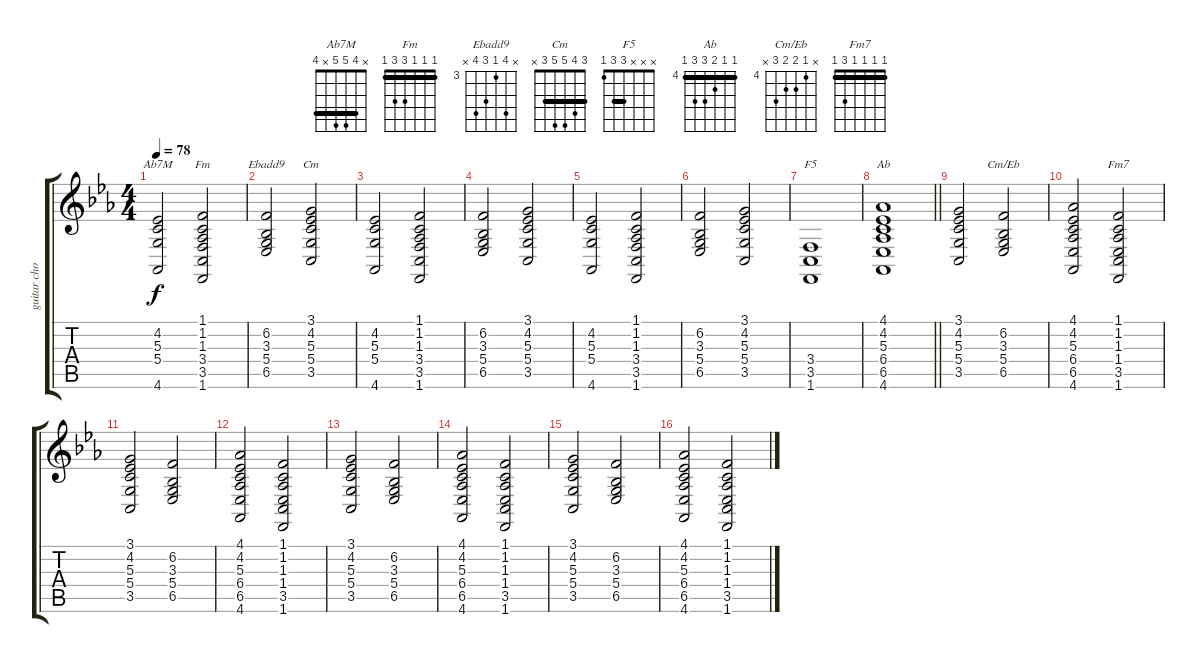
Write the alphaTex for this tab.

\track ("guitar chords/synth" "guitar cho") {instrument synthstrings1}
\staff {score tabs}
\tuning (E4 B3 G3 D3 A2 E2) {hide}
\chord ("Ab7M" x 4 5 5 x 4) {barre 4}
\chord ("Fm" 1 1 1 3 3 1) {barre 1}
\chord ("Ebadd9" x 6 3 5 6 x) {firstfret 3}
\chord ("Cm" 3 4 5 5 3 x) {barre 3}
\chord ("F5" x x x 3 3 1) {barre 3}
\chord ("Ab" 4 4 5 6 6 4) {firstfret 4 barre 4}
\chord ("Cm/Eb" x 4 5 5 6 x) {firstfret 4}
\chord ("Fm7" 1 1 1 1 3 1) {barre 1}
\ts (4 4)
\tempo 78
\clef g2
\ks cminor
(4.2 5.3 5.4 4.6).2{ch "Ab7M" dy f} (1.1 1.2 1.3 3.4 3.5 1.6).2{ch "Fm"} |
(6.2 3.3 5.4 6.5).2{ch "Ebadd9"} (3.1 4.2 5.3 5.4 3.5).2{ch "Cm"} |
(4.2 5.3 5.4 4.6).2 (1.1 1.2 1.3 3.4 3.5 1.6).2 |
(6.2 3.3 5.4 6.5).2 (3.1 4.2 5.3 5.4 3.5).2 |
(4.2 5.3 5.4 4.6).2 (1.1 1.2 1.3 3.4 3.5 1.6).2 |
(6.2 3.3 5.4 6.5).2 (3.1 4.2 5.3 5.4 3.5).2 |
(3.4 3.5 1.6).1{ch "F5"} |
\barLineRight lightlight
(4.1 4.2 5.3 6.4 6.5 4.6).1{ch "Ab"} |
(3.1 4.2 5.3 5.4 3.5).2 (6.2 3.3 5.4 6.5).2{ch "Cm/Eb"} |
(4.1 4.2 5.3 6.4 6.5 4.6).2 (1.1 1.2 1.3 1.4 3.5 1.6).2{ch "Fm7"} |
(3.1 4.2 5.3 5.4 3.5).2 (6.2 3.3 5.4 6.5).2 |
(4.1 4.2 5.3 6.4 6.5 4.6).2 (1.1 1.2 1.3 1.4 3.5 1.6).2 |
(3.1 4.2 5.3 5.4 3.5).2 (6.2 3.3 5.4 6.5).2 |
(4.1 4.2 5.3 6.4 6.5 4.6).2 (1.1 1.2 1.3 1.4 3.5 1.6).2 |
(3.1 4.2 5.3 5.4 3.5).2 (6.2 3.3 5.4 6.5).2 |
(4.1 4.2 5.3 6.4 6.5 4.6).2 (1.1 1.2 1.3 1.4 3.5 1.6).2
